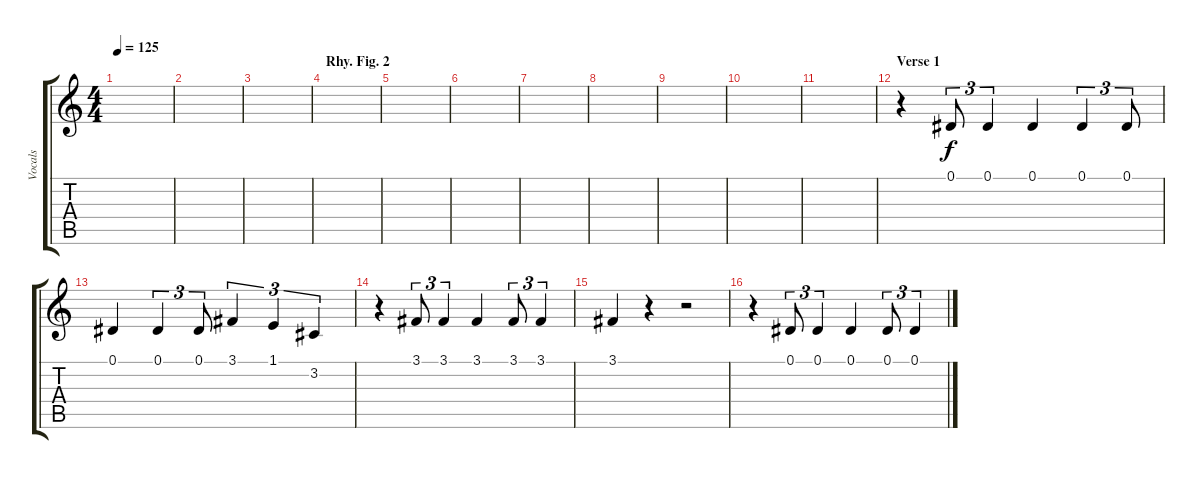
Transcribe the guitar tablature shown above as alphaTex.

\track ("Vocals" "Vocals") {instrument cello}
\staff {score tabs}
\tuning (Eb4 Bb3 Gb3 Db3 Ab2 Eb2) {hide}
\ts (4 4)
\tempo 125
\clef g2
\ks c
|
|
|
\section ("" "Rhy. Fig. 2")
|
|
|
|
|
|
|
|
\section ("" "Verse 1")
r.4 0.1.8{tu (3 2)} 0.1.4{tu (3 2)} 0.1.4 0.1.4{tu (3 2)} 0.1.8{tu (3 2)} |
0.1.4 0.1.4{tu (3 2)} 0.1.8{tu (3 2)} 3.1.4{tu (3 2)} 1.1.4{tu (3 2)} 3.2.4{tu (3 2)} |
r.4 3.1.8{tu (3 2)} 3.1.4{tu (3 2)} 3.1.4 3.1.8{tu (3 2)} 3.1.4{tu (3 2)} |
3.1.4 r.4 r.2 |
r.4 0.1.8{tu (3 2)} 0.1.4{tu (3 2)} 0.1.4 0.1.8{tu (3 2)} 0.1.4{tu (3 2)}
